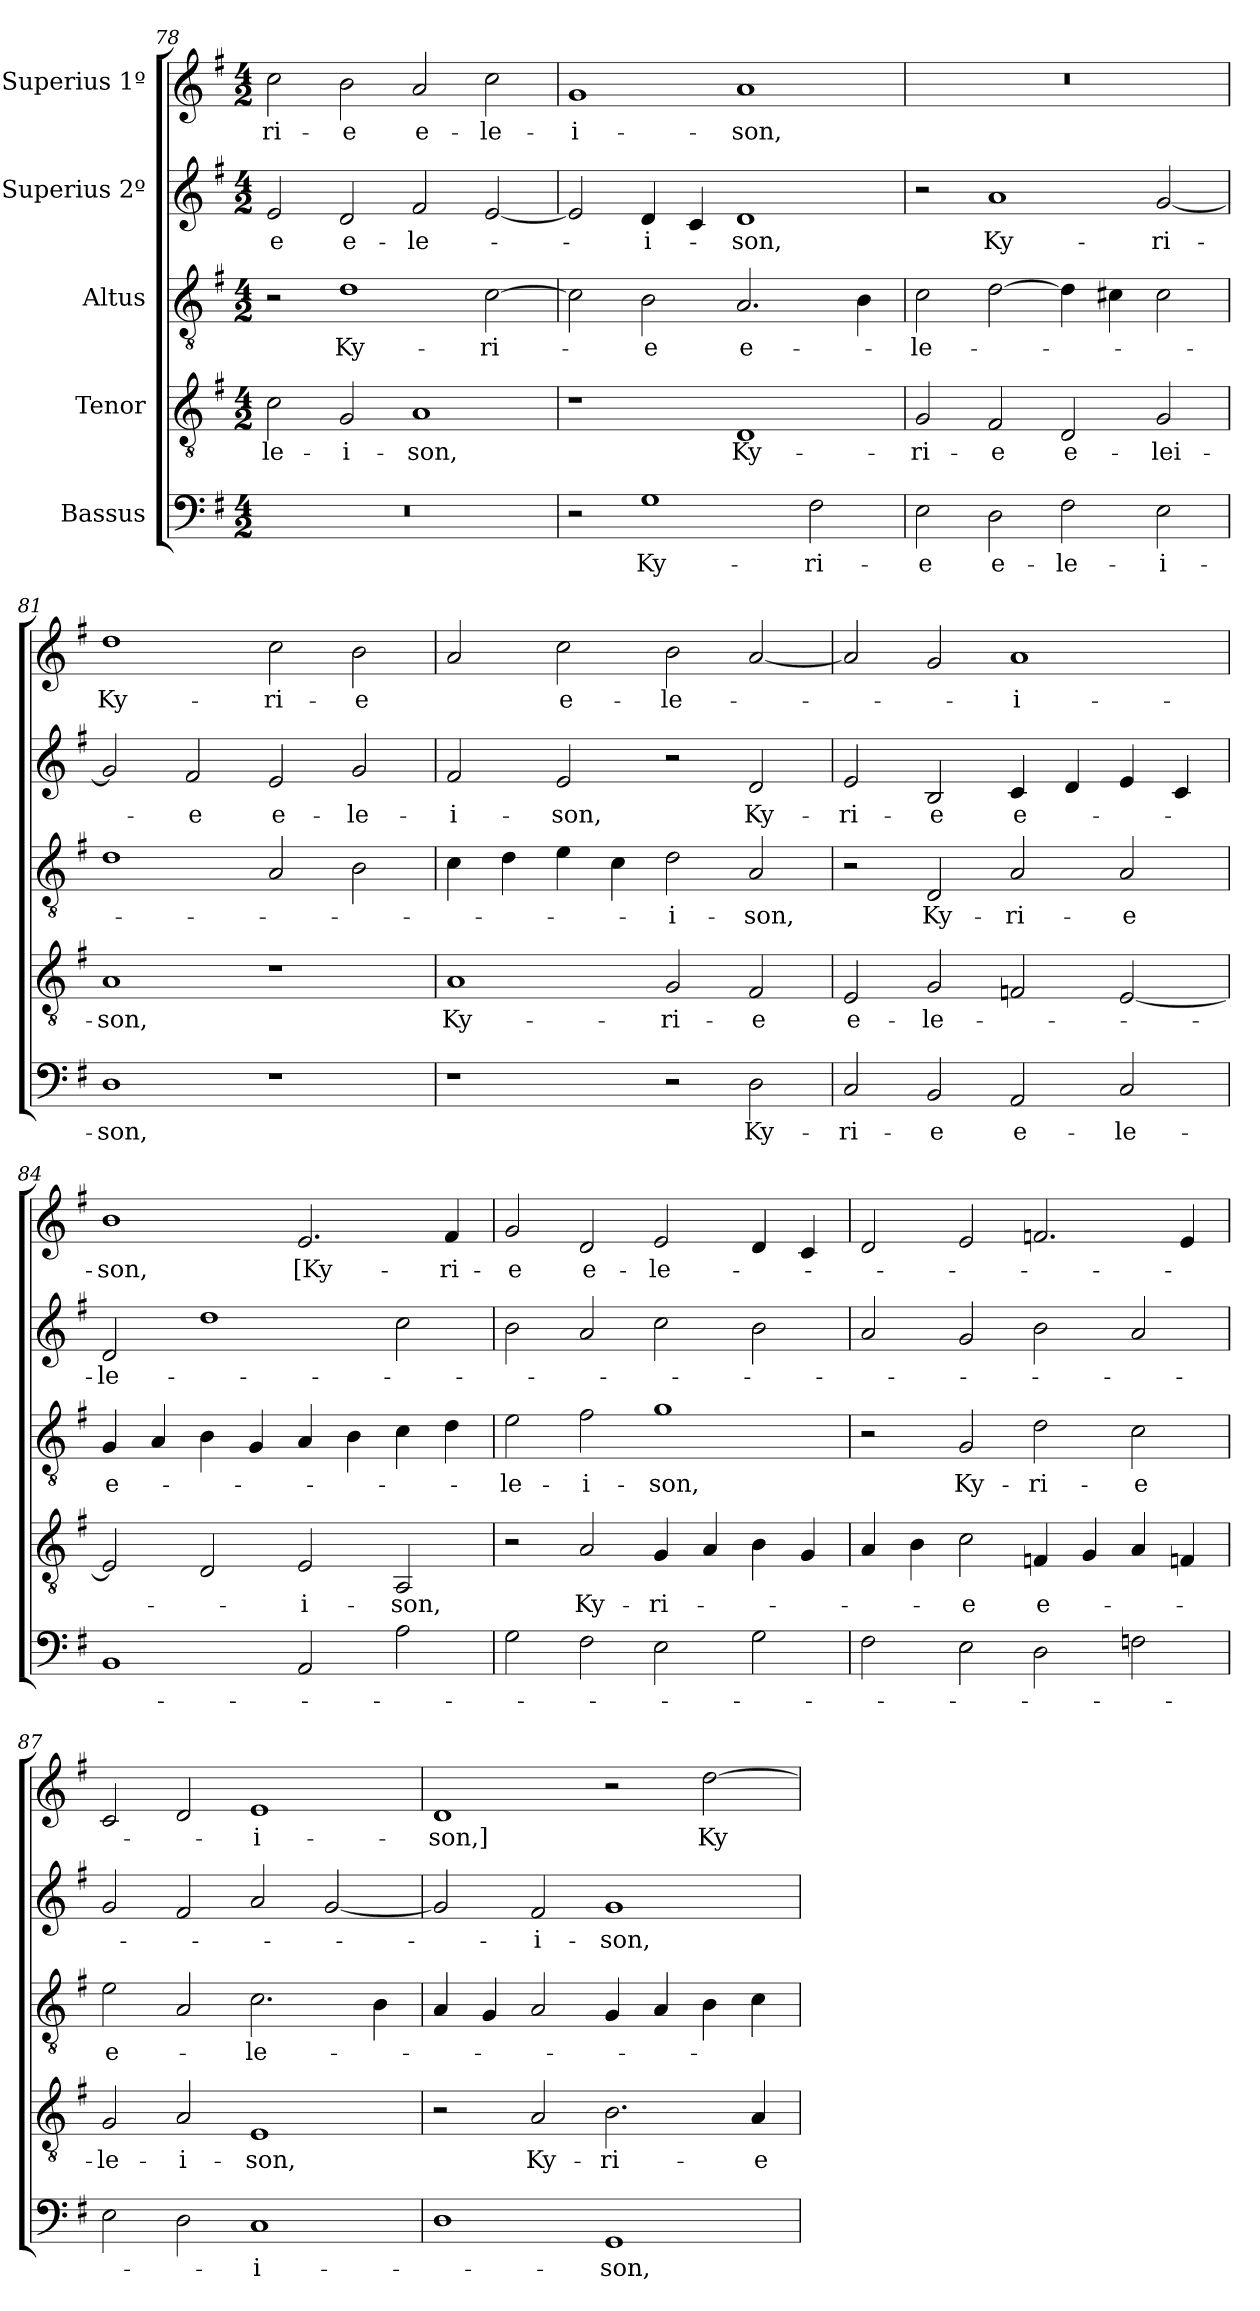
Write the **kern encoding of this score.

**kern	**text	**kern	**text	**kern	**text	**kern	**text	**kern	**text
*part5	*part5	*part4	*part4	*part3	*part3	*part2	*part2	*part1	*part1
*staff5	*staff5	*staff4	*staff4	*staff3	*staff3	*staff2	*staff2	*staff1	*staff1
*I"Bassus	*	*I"Tenor	*	*I"Altus	*	*I"Superius 2º	*	*I"Superius 1º	*
*clefF4	*	*clefGv2	*	*clefGv2	*	*clefG2	*	*clefG2	*
*k[f#]	*	*k[f#]	*	*k[f#]	*	*k[f#]	*	*k[f#]	*
*M4/2	*	*M4/2	*	*M4/2	*	*M4/2	*	*M4/2	*
=78	=78	=78	=78	=78	=78	=78	=78	=78	=78
0r	.	2c\	-le-	2r	.	2e/	-e	2cc\	-ri-
.	.	2G/	-i-	1d\	Ky-	2d/	e-	2b\	-e
.	.	1A/	-son,	.	.	2f#/	-le-	2a/	e-
.	.	.	.	[2c\	-ri-	[2e/	.	2cc\	-le-
=79	=79	=79	=79	=79	=79	=79	=79	=79	=79
2r	.	1r	.	2c\]	.	2e/]	.	1g/	-i-
1G\	Ky-	.	.	2B\	-e	4d/	-i-	.	.
.	.	.	.	.	.	4c/	.	.	.
.	.	1D/	Ky-	2.A/	e-	1d/	-son,	1a/	-son,
2F#\	-ri-	.	.	.	.	.	.	.	.
.	.	.	.	4B\	.	.	.	.	.
=80	=80	=80	=80	=80	=80	=80	=80	=80	=80
2E\	-e	2G/	-ri-	2c\	-le-	2r	.	0r	.
2D\	e-	2F#/	-e	[2d\	.	1a/	Ky-	.	.
2F#\	-le-	2D/	e-	4d\]	.	.	.	.	.
.	.	.	.	4c#X\	.	.	.	.	.
2E\	-i-	2G/	-lei-	2c#\	.	[2g/	-ri-	.	.
=81	=81	=81	=81	=81	=81	=81	=81	=81	=81
1D\	-son,	1A/	-son,	1d\	.	2g/]	.	1dd\	Ky-
.	.	.	.	.	.	2f#/	-e	.	.
1r	.	1r	.	2A/	.	2e/	e-	2cc\	-ri-
.	.	.	.	2B\	.	2g/	-le-	2b\	-e
=82	=82	=82	=82	=82	=82	=82	=82	=82	=82
1r	.	1A/	Ky-	4c\	.	2f#/	-i-	2a/	.
.	.	.	.	4d\	.	.	.	.	.
.	.	.	.	4e\	.	2e/	-son,	2cc\	e-
.	.	.	.	4c\	.	.	.	.	.
2r	.	2G/	-ri-	2d\	-i-	2r	.	2b\	-le-
2D\	Ky-	2F#/	-e	2A/	-son,	2d/	Ky-	[2a/	.
=83	=83	=83	=83	=83	=83	=83	=83	=83	=83
2C/	-ri-	2E/	e-	2r	.	2e/	-ri-	2a/]	.
2BB/	-e	2G/	-le-	2D/	Ky-	2B/	-e	2g/	.
2AA/	e-	2Fn/	.	2A/	-ri-	4c/	e-	1a/	-i-
.	.	.	.	.	.	4d/	.	.	.
2C/	-le-	[2E/	.	2A/	-e	4e/	.	.	.
.	.	.	.	.	.	4c/	.	.	.
=84	=84	=84	=84	=84	=84	=84	=84	=84	=84
1BB/	.	2E/]	.	4G/	e-	2d/	-le-	1b\	-son,
.	.	.	.	4A/	.	.	.	.	.
.	.	2D/	.	4B\	.	1dd\	.	.	.
.	.	.	.	4G/	.	.	.	.	.
2AA/	.	2E/	-i-	4A/	.	.	.	2.e/	[Ky-
.	.	.	.	4B\	.	.	.	.	.
2A\	.	2AA/	-son,	4c\	.	2cc\	.	.	.
.	.	.	.	4d\	.	.	.	4f#/	-ri-
=85	=85	=85	=85	=85	=85	=85	=85	=85	=85
2G\	.	2r	.	2e\	-le-	2b\	.	2g/	-e
2F#\	.	2A/	Ky-	2f#\	-i-	2a/	.	2d/	e-
2E\	.	4G/	-ri-	1g\	-son,	2cc\	.	2e/	-le-
.	.	4A/	.	.	.	.	.	.	.
2G\	.	4B\	.	.	.	2b\	.	4d/	.
.	.	4G/	.	.	.	.	.	4c/	.
=86	=86	=86	=86	=86	=86	=86	=86	=86	=86
2F#\	.	4A/	.	2r	.	2a/	.	2d/	.
.	.	4B\	.	.	.	.	.	.	.
2E\	.	2c\	-e	2G/	Ky-	2g/	.	2e/	.
2D\	.	4Fn/	e-	2d\	-ri-	2b\	.	2.fn/	.
.	.	4G/	.	.	.	.	.	.	.
2Fn\	.	4A/	.	2c\	-e	2a/	.	.	.
.	.	4Fn/	.	.	.	.	.	4e/	.
=87	=87	=87	=87	=87	=87	=87	=87	=87	=87
2E\	.	2G/	-le-	2e\	e-	2g/	.	2c/	.
2D\	.	2A/	-i-	2A/	.	2f#/	.	2d/	.
1C/	-i-	1E/	-son,	2.c\	-le-	2a/	.	1e/	-i-
.	.	.	.	.	.	[2g/	.	.	.
.	.	.	.	4B\	.	.	.	.	.
=88	=88	=88	=88	=88	=88	=88	=88	=88	=88
1D\	.	2r	.	4A/	.	2g/]	.	1d/	-son,]
.	.	.	.	4G/	.	.	.	.	.
.	.	2A/	Ky-	2A/	.	2f#/	-i-	.	.
1GG/	-son,	2.B\	-ri-	4G/	.	1g/	-son,	2r	.
.	.	.	.	4A/	.	.	.	.	.
.	.	.	.	4B\	.	.	.	[2dd\	Ky-
.	.	4A/	-e	4c\	.	.	.	.	.
=	=	=	=	=	=	=	=	=	=
*-	*-	*-	*-	*-	*-	*-	*-	*-	*-
